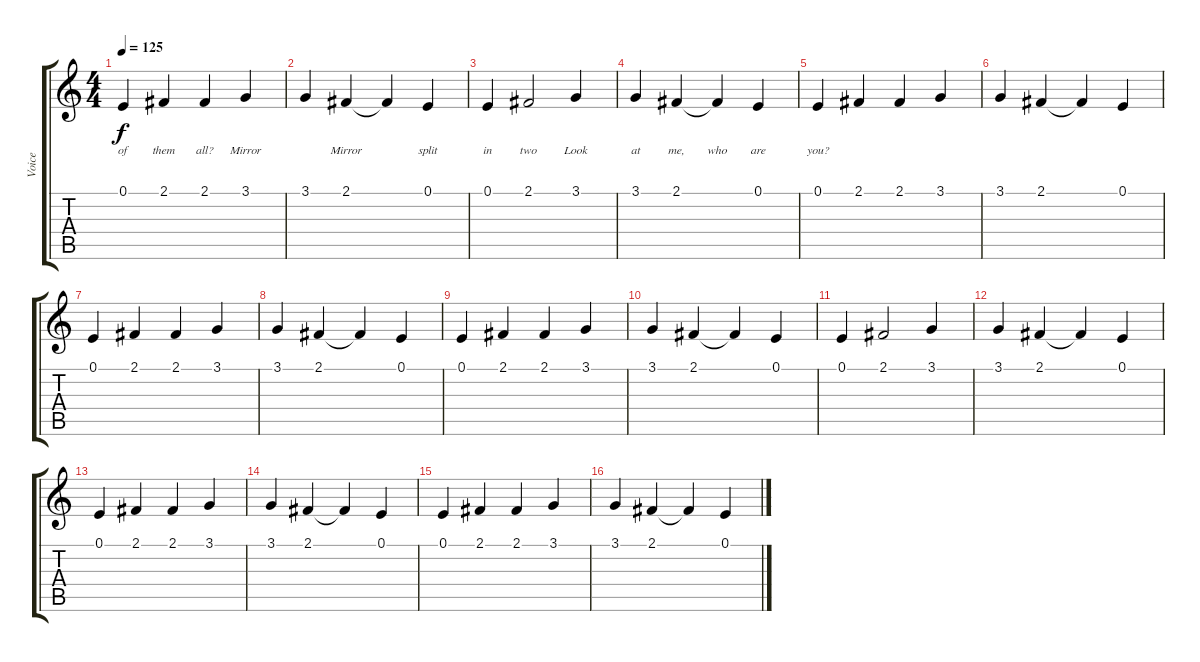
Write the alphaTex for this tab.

\track ("Voice" "Voice") {instrument trumpet}
\staff {score tabs}
\tuning (E4 B3 G3 D3 A2 E2) {hide}
\ts (4 4)
\tempo 125
\clef g2
\ks c
0.1.4{lyrics (0 "of") lyrics (1 "") lyrics (2 "") lyrics (3 "") lyrics (4 "") dy f} 2.1.4{lyrics (0 "them") lyrics (1 "") lyrics (2 "") lyrics (3 "") lyrics (4 "")} 2.1.4{lyrics (0 "all?") lyrics (1 "") lyrics (2 "") lyrics (3 "") lyrics (4 "")} 3.1.4{lyrics (0 "Mirror") lyrics (1 "") lyrics (2 "") lyrics (3 "") lyrics (4 "")} |
3.1.4{lyrics (0 "") lyrics (1 "") lyrics (2 "") lyrics (3 "") lyrics (4 "")} 2.1.4{lyrics (0 "Mirror") lyrics (1 "") lyrics (2 "") lyrics (3 "") lyrics (4 "")} 2.1{t}.4{lyrics (0 "") lyrics (1 "") lyrics (2 "") lyrics (3 "") lyrics (4 "")} 0.1.4{lyrics (0 "split") lyrics (1 "") lyrics (2 "") lyrics (3 "") lyrics (4 "")} |
0.1.4{lyrics (0 "in") lyrics (1 "") lyrics (2 "") lyrics (3 "") lyrics (4 "")} 2.1.2{lyrics (0 "two") lyrics (1 "") lyrics (2 "") lyrics (3 "") lyrics (4 "")} 3.1.4{lyrics (0 "Look") lyrics (1 "") lyrics (2 "") lyrics (3 "") lyrics (4 "")} |
3.1.4{lyrics (0 "at") lyrics (1 "") lyrics (2 "") lyrics (3 "") lyrics (4 "")} 2.1.4{lyrics (0 "me,") lyrics (1 "") lyrics (2 "") lyrics (3 "") lyrics (4 "")} 2.1{t}.4{lyrics (0 "who") lyrics (1 "") lyrics (2 "") lyrics (3 "") lyrics (4 "")} 0.1.4{lyrics (0 "are") lyrics (1 "") lyrics (2 "") lyrics (3 "") lyrics (4 "")} |
0.1.4{lyrics (0 "you?") lyrics (1 "") lyrics (2 "") lyrics (3 "") lyrics (4 "")} 2.1.4 2.1.4 3.1.4 |
3.1.4 2.1.4 2.1{t}.4 0.1.4 |
0.1.4 2.1.4 2.1.4 3.1.4 |
3.1.4 2.1.4 2.1{t}.4 0.1.4 |
0.1.4 2.1.4 2.1.4 3.1.4 |
3.1.4 2.1.4 2.1{t}.4 0.1.4 |
0.1.4 2.1.2 3.1.4 |
3.1.4 2.1.4 2.1{t}.4 0.1.4 |
0.1.4 2.1.4 2.1.4 3.1.4 |
3.1.4 2.1.4 2.1{t}.4 0.1.4 |
0.1.4 2.1.4 2.1.4 3.1.4 |
3.1.4 2.1.4 2.1{t}.4 0.1.4
